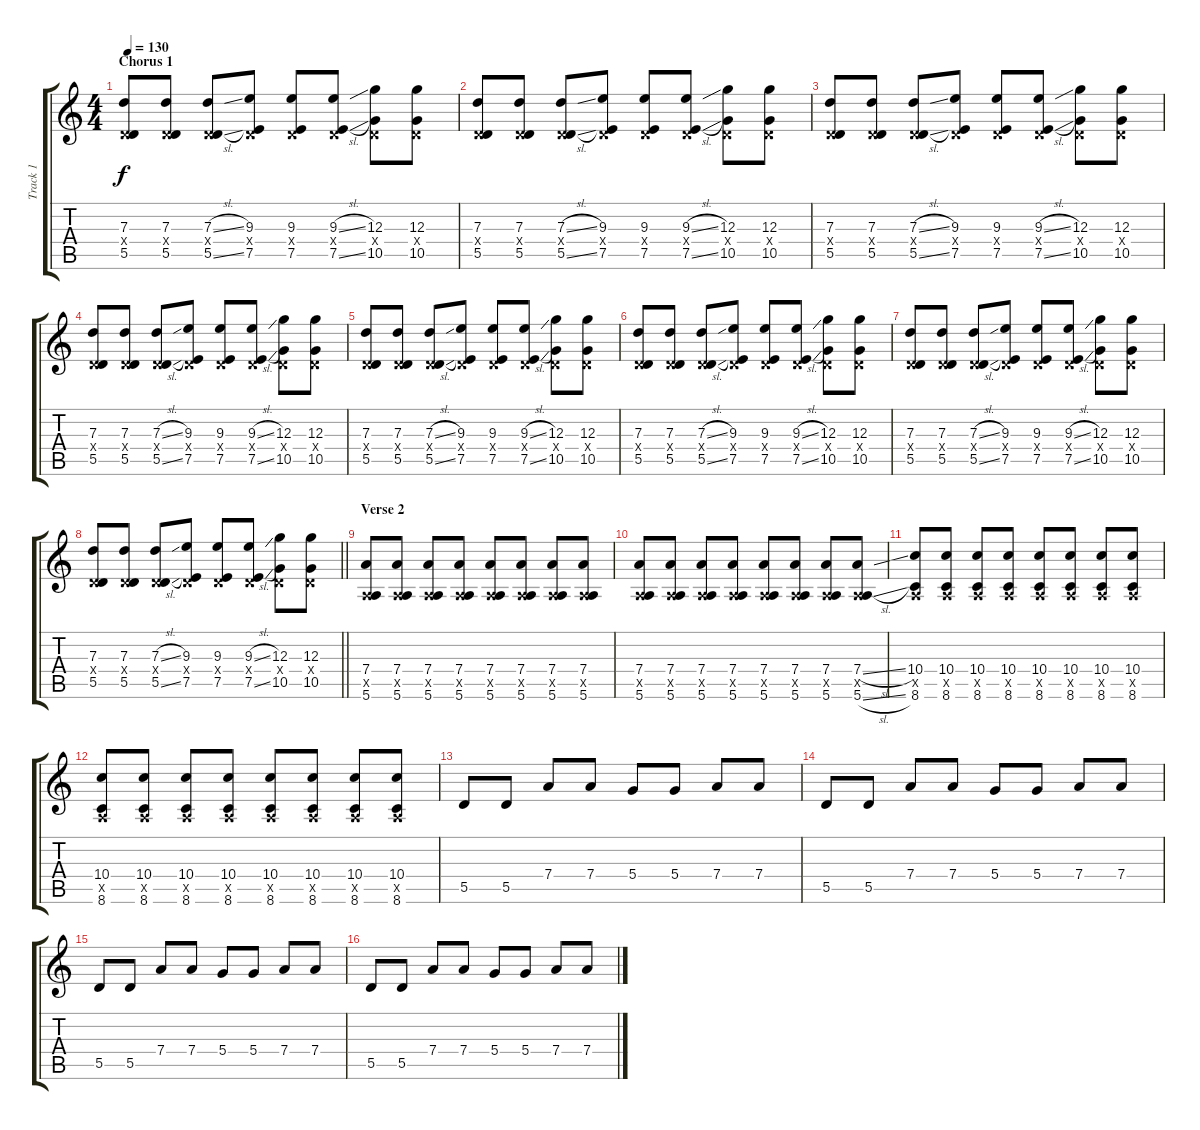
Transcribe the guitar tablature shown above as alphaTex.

\track ("Track 1" "Track 1") {instrument overdrivenguitar}
\staff {score tabs}
\tuning (E4 B3 G3 D3 A2 E2) {hide}
\ts (4 4)
\section ("" "Chorus 1")
\tempo 130
\clef g2
\ks c
(7.3 0.4{x} 5.5).8{dy f} (7.3 0.4{x} 5.5).8 (7.3{sl} 0.4{x} 5.5{sl}).8 (9.3 0.4{x} 7.5).8 (9.3 0.4{x} 7.5).8 (9.3{sl} 0.4{x} 7.5{sl}).8 (12.3 0.4{x} 10.5).8 (12.3 0.4{x} 10.5).8 |
(7.3 0.4{x} 5.5).8 (7.3 0.4{x} 5.5).8 (7.3{sl} 0.4{x} 5.5{sl}).8 (9.3 0.4{x} 7.5).8 (9.3 0.4{x} 7.5).8 (9.3{sl} 0.4{x} 7.5{sl}).8 (12.3 0.4{x} 10.5).8 (12.3 0.4{x} 10.5).8 |
(7.3 0.4{x} 5.5).8 (7.3 0.4{x} 5.5).8 (7.3{sl} 0.4{x} 5.5{sl}).8 (9.3 0.4{x} 7.5).8 (9.3 0.4{x} 7.5).8 (9.3{sl} 0.4{x} 7.5{sl}).8 (12.3 0.4{x} 10.5).8 (12.3 0.4{x} 10.5).8 |
(7.3 0.4{x} 5.5).8 (7.3 0.4{x} 5.5).8 (7.3{sl} 0.4{x} 5.5{sl}).8 (9.3 0.4{x} 7.5).8 (9.3 0.4{x} 7.5).8 (9.3{sl} 0.4{x} 7.5{sl}).8 (12.3 0.4{x} 10.5).8 (12.3 0.4{x} 10.5).8 |
(7.3 0.4{x} 5.5).8 (7.3 0.4{x} 5.5).8 (7.3{sl} 0.4{x} 5.5{sl}).8 (9.3 0.4{x} 7.5).8 (9.3 0.4{x} 7.5).8 (9.3{sl} 0.4{x} 7.5{sl}).8 (12.3 0.4{x} 10.5).8 (12.3 0.4{x} 10.5).8 |
(7.3 0.4{x} 5.5).8 (7.3 0.4{x} 5.5).8 (7.3{sl} 0.4{x} 5.5{sl}).8 (9.3 0.4{x} 7.5).8 (9.3 0.4{x} 7.5).8 (9.3{sl} 0.4{x} 7.5{sl}).8 (12.3 0.4{x} 10.5).8 (12.3 0.4{x} 10.5).8 |
(7.3 0.4{x} 5.5).8 (7.3 0.4{x} 5.5).8 (7.3{sl} 0.4{x} 5.5{sl}).8 (9.3 0.4{x} 7.5).8 (9.3 0.4{x} 7.5).8 (9.3{sl} 0.4{x} 7.5{sl}).8 (12.3 0.4{x} 10.5).8 (12.3 0.4{x} 10.5).8 |
\barLineRight lightlight
(7.3 0.4{x} 5.5).8 (7.3 0.4{x} 5.5).8 (7.3{sl} 0.4{x} 5.5{sl}).8 (9.3 0.4{x} 7.5).8 (9.3 0.4{x} 7.5).8 (9.3{sl} 0.4{x} 7.5{sl}).8 (12.3 0.4{x} 10.5).8 (12.3 0.4{x} 10.5).8 |
\section ("" "Verse 2")
(7.4 0.5{x} 5.6).8 (7.4 0.5{x} 5.6).8 (7.4 0.5{x} 5.6).8 (7.4 0.5{x} 5.6).8 (7.4 0.5{x} 5.6).8 (7.4 0.5{x} 5.6).8 (7.4 0.5{x} 5.6).8 (7.4 0.5{x} 5.6).8 |
(7.4 0.5{x} 5.6).8 (7.4 0.5{x} 5.6).8 (7.4 0.5{x} 5.6).8 (7.4 0.5{x} 5.6).8 (7.4 0.5{x} 5.6).8 (7.4 0.5{x} 5.6).8 (7.4 0.5{x} 5.6).8 (7.4{sl} 0.5{x} 5.6{sl}).8 |
(10.4 0.5{x} 8.6).8 (10.4 0.5{x} 8.6).8 (10.4 0.5{x} 8.6).8 (10.4 0.5{x} 8.6).8 (10.4 0.5{x} 8.6).8 (10.4 0.5{x} 8.6).8 (10.4 0.5{x} 8.6).8 (10.4 0.5{x} 8.6).8 |
(10.4 0.5{x} 8.6).8 (10.4 0.5{x} 8.6).8 (10.4 0.5{x} 8.6).8 (10.4 0.5{x} 8.6).8 (10.4 0.5{x} 8.6).8 (10.4 0.5{x} 8.6).8 (10.4 0.5{x} 8.6).8 (10.4 0.5{x} 8.6).8 |
5.5.8 5.5.8 7.4.8 7.4.8 5.4.8 5.4.8 7.4.8 7.4.8 |
5.5.8 5.5.8 7.4.8 7.4.8 5.4.8 5.4.8 7.4.8 7.4.8 |
5.5.8 5.5.8 7.4.8 7.4.8 5.4.8 5.4.8 7.4.8 7.4.8 |
5.5.8 5.5.8 7.4.8 7.4.8 5.4.8 5.4.8 7.4.8 7.4.8
